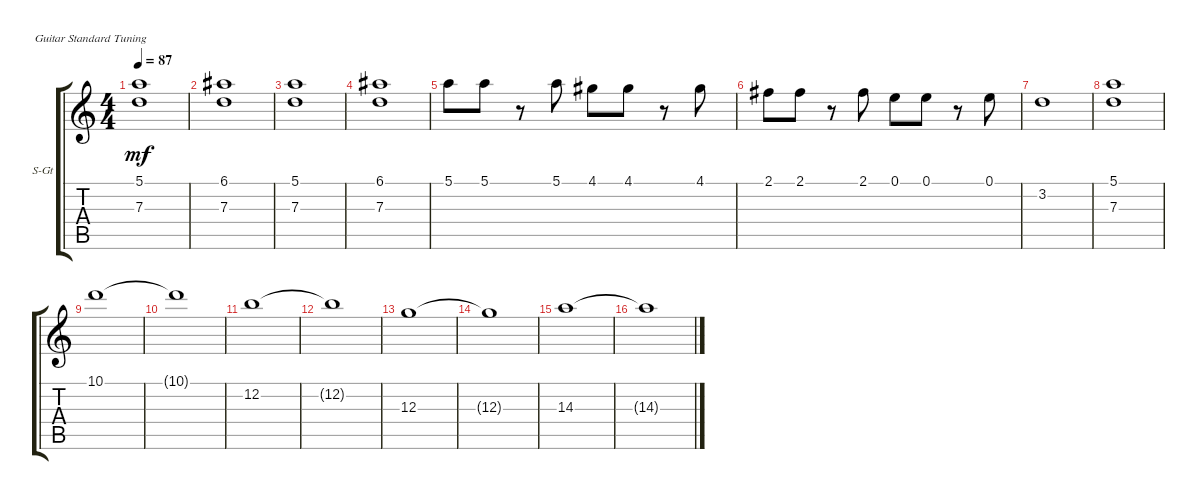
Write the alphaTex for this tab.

\bracketExtendMode groupsimilarinstruments
\firstSystemTrackNameOrientation horizontal
\otherSystemsTrackNameOrientation horizontal
\track ("Strings" "S-Gt") {instrument stringensemble2}
\staff {score tabs}
\tuning (E4 B3 G3 D3 A2 E2)
\displaytranspose 12
\ts (4 4)
\tempo 87
\clef g2
\ks c
(5.1 7.3).1{dy mf} |
(6.1 7.3).1 |
(5.1 7.3).1 |
(6.1 7.3).1 |
5.1.8 5.1.8 r.8 5.1.8 4.1.8 4.1.8 r.8 4.1.8 |
2.1.8 2.1.8 r.8 2.1.8 0.1.8 0.1.8 r.8 0.1.8 |
3.2.1 |
(5.1 7.3).1 |
10.1.1 |
10.1{t}.1 |
12.2.1 |
12.2{t}.1 |
12.3.1 |
12.3{t}.1 |
14.3.1 |
14.3{t}.1
